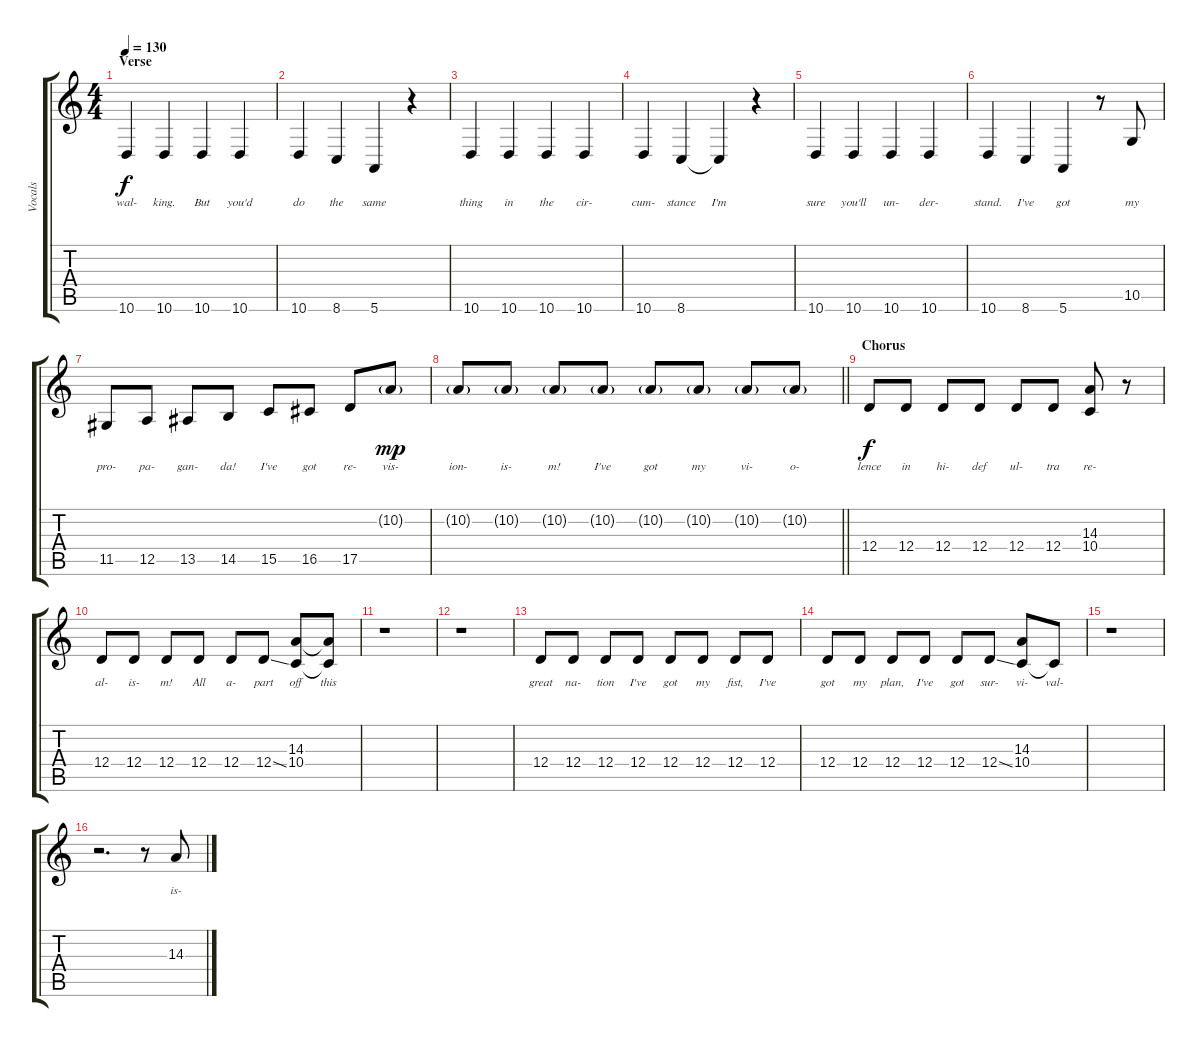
\track ("Vocals" "Vocals") {instrument clarinet}
\staff {score tabs}
\tuning (E4 B3 G3 D3 A2 E2) {hide}
\ts (4 4)
\section ("" "Verse")
\tempo 130
\clef g2
\ks c
10.6.4{lyrics (0 "wal-") lyrics (1 "") lyrics (2 "") lyrics (3 "") lyrics (4 "") dy f} 10.6.4{lyrics (0 "king.") lyrics (1 "") lyrics (2 "") lyrics (3 "") lyrics (4 "")} 10.6.4{lyrics (0 "But") lyrics (1 "") lyrics (2 "") lyrics (3 "") lyrics (4 "")} 10.6.4{lyrics (0 "you'd") lyrics (1 "") lyrics (2 "") lyrics (3 "") lyrics (4 "")} |
10.6.4{lyrics (0 "do") lyrics (1 "") lyrics (2 "") lyrics (3 "") lyrics (4 "")} 8.6.4{lyrics (0 "the") lyrics (1 "") lyrics (2 "") lyrics (3 "") lyrics (4 "")} 5.6.4{lyrics (0 "same") lyrics (1 "") lyrics (2 "") lyrics (3 "") lyrics (4 "")} r.4 |
10.6.4{lyrics (0 "thing") lyrics (1 "") lyrics (2 "") lyrics (3 "") lyrics (4 "")} 10.6.4{lyrics (0 "in") lyrics (1 "") lyrics (2 "") lyrics (3 "") lyrics (4 "")} 10.6.4{lyrics (0 "the") lyrics (1 "") lyrics (2 "") lyrics (3 "") lyrics (4 "")} 10.6.4{lyrics (0 "cir-") lyrics (1 "") lyrics (2 "") lyrics (3 "") lyrics (4 "")} |
10.6.4{lyrics (0 "cum-") lyrics (1 "") lyrics (2 "") lyrics (3 "") lyrics (4 "")} 8.6.4{lyrics (0 "stance") lyrics (1 "") lyrics (2 "") lyrics (3 "") lyrics (4 "")} 8.6{t}.4{lyrics (0 "I'm") lyrics (1 "") lyrics (2 "") lyrics (3 "") lyrics (4 "")} r.4 |
10.6.4{lyrics (0 "sure") lyrics (1 "") lyrics (2 "") lyrics (3 "") lyrics (4 "")} 10.6.4{lyrics (0 "you'll") lyrics (1 "") lyrics (2 "") lyrics (3 "") lyrics (4 "")} 10.6.4{lyrics (0 "un-") lyrics (1 "") lyrics (2 "") lyrics (3 "") lyrics (4 "")} 10.6.4{lyrics (0 "der-") lyrics (1 "") lyrics (2 "") lyrics (3 "") lyrics (4 "")} |
10.6.4{lyrics (0 "stand.") lyrics (1 "") lyrics (2 "") lyrics (3 "") lyrics (4 "")} 8.6.4{lyrics (0 "I've") lyrics (1 "") lyrics (2 "") lyrics (3 "") lyrics (4 "")} 5.6.4{lyrics (0 "got") lyrics (1 "") lyrics (2 "") lyrics (3 "") lyrics (4 "")} r.8 10.5.8{lyrics (0 "my") lyrics (1 "") lyrics (2 "") lyrics (3 "") lyrics (4 "")} |
11.5.8{lyrics (0 "pro-") lyrics (1 "") lyrics (2 "") lyrics (3 "") lyrics (4 "")} 12.5.8{lyrics (0 "pa-") lyrics (1 "") lyrics (2 "") lyrics (3 "") lyrics (4 "")} 13.5.8{lyrics (0 "gan-") lyrics (1 "") lyrics (2 "") lyrics (3 "") lyrics (4 "")} 14.5.8{lyrics (0 "da!") lyrics (1 "") lyrics (2 "") lyrics (3 "") lyrics (4 "")} 15.5.8{lyrics (0 "I've") lyrics (1 "") lyrics (2 "") lyrics (3 "") lyrics (4 "")} 16.5.8{lyrics (0 "got") lyrics (1 "") lyrics (2 "") lyrics (3 "") lyrics (4 "")} 17.5.8{lyrics (0 "re-") lyrics (1 "") lyrics (2 "") lyrics (3 "") lyrics (4 "")} 10.2{g}.8{lyrics (0 "vis-") lyrics (1 "") lyrics (2 "") lyrics (3 "") lyrics (4 "") dy mp} |
\barLineRight lightlight
10.2{g}.8{lyrics (0 "ion-") lyrics (1 "") lyrics (2 "") lyrics (3 "") lyrics (4 "")} 10.2{g}.8{lyrics (0 "is-") lyrics (1 "") lyrics (2 "") lyrics (3 "") lyrics (4 "")} 10.2{g}.8{lyrics (0 "m!") lyrics (1 "") lyrics (2 "") lyrics (3 "") lyrics (4 "")} 10.2{g}.8{lyrics (0 "I've") lyrics (1 "") lyrics (2 "") lyrics (3 "") lyrics (4 "")} 10.2{g}.8{lyrics (0 "got") lyrics (1 "") lyrics (2 "") lyrics (3 "") lyrics (4 "")} 10.2{g}.8{lyrics (0 "my") lyrics (1 "") lyrics (2 "") lyrics (3 "") lyrics (4 "")} 10.2{g}.8{lyrics (0 "vi-") lyrics (1 "") lyrics (2 "") lyrics (3 "") lyrics (4 "")} 10.2{g}.8{lyrics (0 "o-") lyrics (1 "") lyrics (2 "") lyrics (3 "") lyrics (4 "")} |
\section ("" "Chorus")
12.4.8{lyrics (0 "lence") lyrics (1 "") lyrics (2 "") lyrics (3 "") lyrics (4 "") dy f} 12.4.8{lyrics (0 "in") lyrics (1 "") lyrics (2 "") lyrics (3 "") lyrics (4 "")} 12.4.8{lyrics (0 "hi-") lyrics (1 "") lyrics (2 "") lyrics (3 "") lyrics (4 "")} 12.4.8{lyrics (0 "def") lyrics (1 "") lyrics (2 "") lyrics (3 "") lyrics (4 "")} 12.4.8{lyrics (0 "ul-") lyrics (1 "") lyrics (2 "") lyrics (3 "") lyrics (4 "")} 12.4.8{lyrics (0 "tra") lyrics (1 "") lyrics (2 "") lyrics (3 "") lyrics (4 "")} (14.3 10.4).8{lyrics (0 "re-") lyrics (1 "") lyrics (2 "") lyrics (3 "") lyrics (4 "")} r.8 |
12.4.8{lyrics (0 "al-") lyrics (1 "") lyrics (2 "") lyrics (3 "") lyrics (4 "")} 12.4.8{lyrics (0 "is-") lyrics (1 "") lyrics (2 "") lyrics (3 "") lyrics (4 "")} 12.4.8{lyrics (0 "m!") lyrics (1 "") lyrics (2 "") lyrics (3 "") lyrics (4 "")} 12.4.8{lyrics (0 "All") lyrics (1 "") lyrics (2 "") lyrics (3 "") lyrics (4 "")} 12.4.8{lyrics (0 "a-") lyrics (1 "") lyrics (2 "") lyrics (3 "") lyrics (4 "")} 12.4{ss}.8{lyrics (0 "part") lyrics (1 "") lyrics (2 "") lyrics (3 "") lyrics (4 "")} (14.3 10.4).8{lyrics (0 "off") lyrics (1 "") lyrics (2 "") lyrics (3 "") lyrics (4 "")} (14.3{t} 10.4{t}).8{lyrics (0 "this") lyrics (1 "") lyrics (2 "") lyrics (3 "") lyrics (4 "")} |
r.1 |
r.1 |
12.4.8{lyrics (0 "great") lyrics (1 "") lyrics (2 "") lyrics (3 "") lyrics (4 "")} 12.4.8{lyrics (0 "na-") lyrics (1 "") lyrics (2 "") lyrics (3 "") lyrics (4 "")} 12.4.8{lyrics (0 "tion") lyrics (1 "") lyrics (2 "") lyrics (3 "") lyrics (4 "")} 12.4.8{lyrics (0 "I've") lyrics (1 "") lyrics (2 "") lyrics (3 "") lyrics (4 "")} 12.4.8{lyrics (0 "got") lyrics (1 "") lyrics (2 "") lyrics (3 "") lyrics (4 "")} 12.4.8{lyrics (0 "my") lyrics (1 "") lyrics (2 "") lyrics (3 "") lyrics (4 "")} 12.4.8{lyrics (0 "fist,") lyrics (1 "") lyrics (2 "") lyrics (3 "") lyrics (4 "")} 12.4.8{lyrics (0 "I've") lyrics (1 "") lyrics (2 "") lyrics (3 "") lyrics (4 "")} |
12.4.8{lyrics (0 "got") lyrics (1 "") lyrics (2 "") lyrics (3 "") lyrics (4 "")} 12.4.8{lyrics (0 "my") lyrics (1 "") lyrics (2 "") lyrics (3 "") lyrics (4 "")} 12.4.8{lyrics (0 "plan,") lyrics (1 "") lyrics (2 "") lyrics (3 "") lyrics (4 "")} 12.4.8{lyrics (0 "I've") lyrics (1 "") lyrics (2 "") lyrics (3 "") lyrics (4 "")} 12.4.8{lyrics (0 "got") lyrics (1 "") lyrics (2 "") lyrics (3 "") lyrics (4 "")} 12.4{ss}.8{lyrics (0 "sur-") lyrics (1 "") lyrics (2 "") lyrics (3 "") lyrics (4 "")} (14.3 10.4).8{lyrics (0 "vi-") lyrics (1 "") lyrics (2 "") lyrics (3 "") lyrics (4 "")} 10.4{t}.8{lyrics (0 "val-") lyrics (1 "") lyrics (2 "") lyrics (3 "") lyrics (4 "")} |
r.1 |
r.2{d} r.8 14.3.8{lyrics (0 "is-") lyrics (1 "") lyrics (2 "") lyrics (3 "") lyrics (4 "")}
